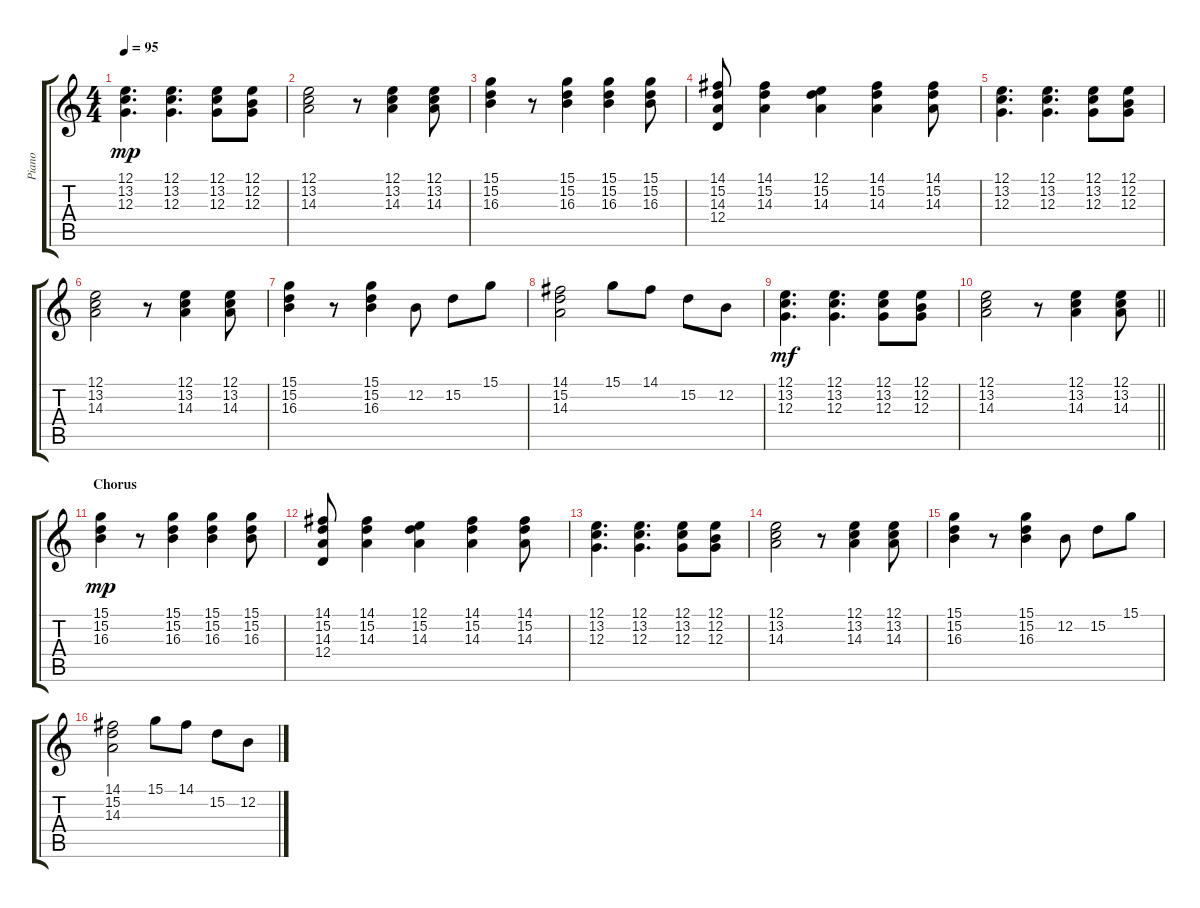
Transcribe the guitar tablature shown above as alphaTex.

\track ("Piano" "Piano") {instrument acousticgrandpiano}
\staff {score tabs}
\tuning (E4 B3 G3 D3 A2 E2) {hide}
\ts (4 4)
\tempo 95
\clef g2
\ks c
(12.1 13.2 12.3).4{d dy mp} (12.1 13.2 12.3).4{d} (12.1 13.2 12.3).8 (12.1 12.2 12.3).8 |
(12.1 13.2 14.3).2 r.8 (12.1 13.2 14.3).4 (12.1 13.2 14.3).8 |
(15.1 15.2 16.3).4 r.8 (15.1 15.2 16.3).4 (15.1 15.2 16.3).4 (15.1 15.2 16.3).8 |
(14.1 15.2 14.3 12.4).8 (14.1 15.2 14.3).4 (12.1 15.2 14.3).4 (14.1 15.2 14.3).4 (14.1 15.2 14.3).8 |
(12.1 13.2 12.3).4{d} (12.1 13.2 12.3).4{d} (12.1 13.2 12.3).8 (12.1 12.2 12.3).8 |
(12.1 13.2 14.3).2 r.8 (12.1 13.2 14.3).4 (12.1 13.2 14.3).8 |
(15.1 15.2 16.3).4 r.8 (15.1 15.2 16.3).4 12.2.8 15.2.8 15.1.8 |
(14.1 15.2 14.3).2 15.1.8 14.1.8 15.2.8 12.2.8 |
(12.1 13.2 12.3).4{d dy mf} (12.1 13.2 12.3).4{d} (12.1 13.2 12.3).8 (12.1 12.2 12.3).8 |
\barLineRight lightlight
(12.1 13.2 14.3).2 r.8 (12.1 13.2 14.3).4 (12.1 13.2 14.3).8 |
\section ("" "Chorus")
(15.1 15.2 16.3).4{dy mp} r.8 (15.1 15.2 16.3).4 (15.1 15.2 16.3).4 (15.1 15.2 16.3).8 |
(14.1 15.2 14.3 12.4).8 (14.1 15.2 14.3).4 (12.1 15.2 14.3).4 (14.1 15.2 14.3).4 (14.1 15.2 14.3).8 |
(12.1 13.2 12.3).4{d} (12.1 13.2 12.3).4{d} (12.1 13.2 12.3).8 (12.1 12.2 12.3).8 |
(12.1 13.2 14.3).2 r.8 (12.1 13.2 14.3).4 (12.1 13.2 14.3).8 |
(15.1 15.2 16.3).4 r.8 (15.1 15.2 16.3).4 12.2.8 15.2.8 15.1.8 |
(14.1 15.2 14.3).2 15.1.8 14.1.8 15.2.8 12.2.8
